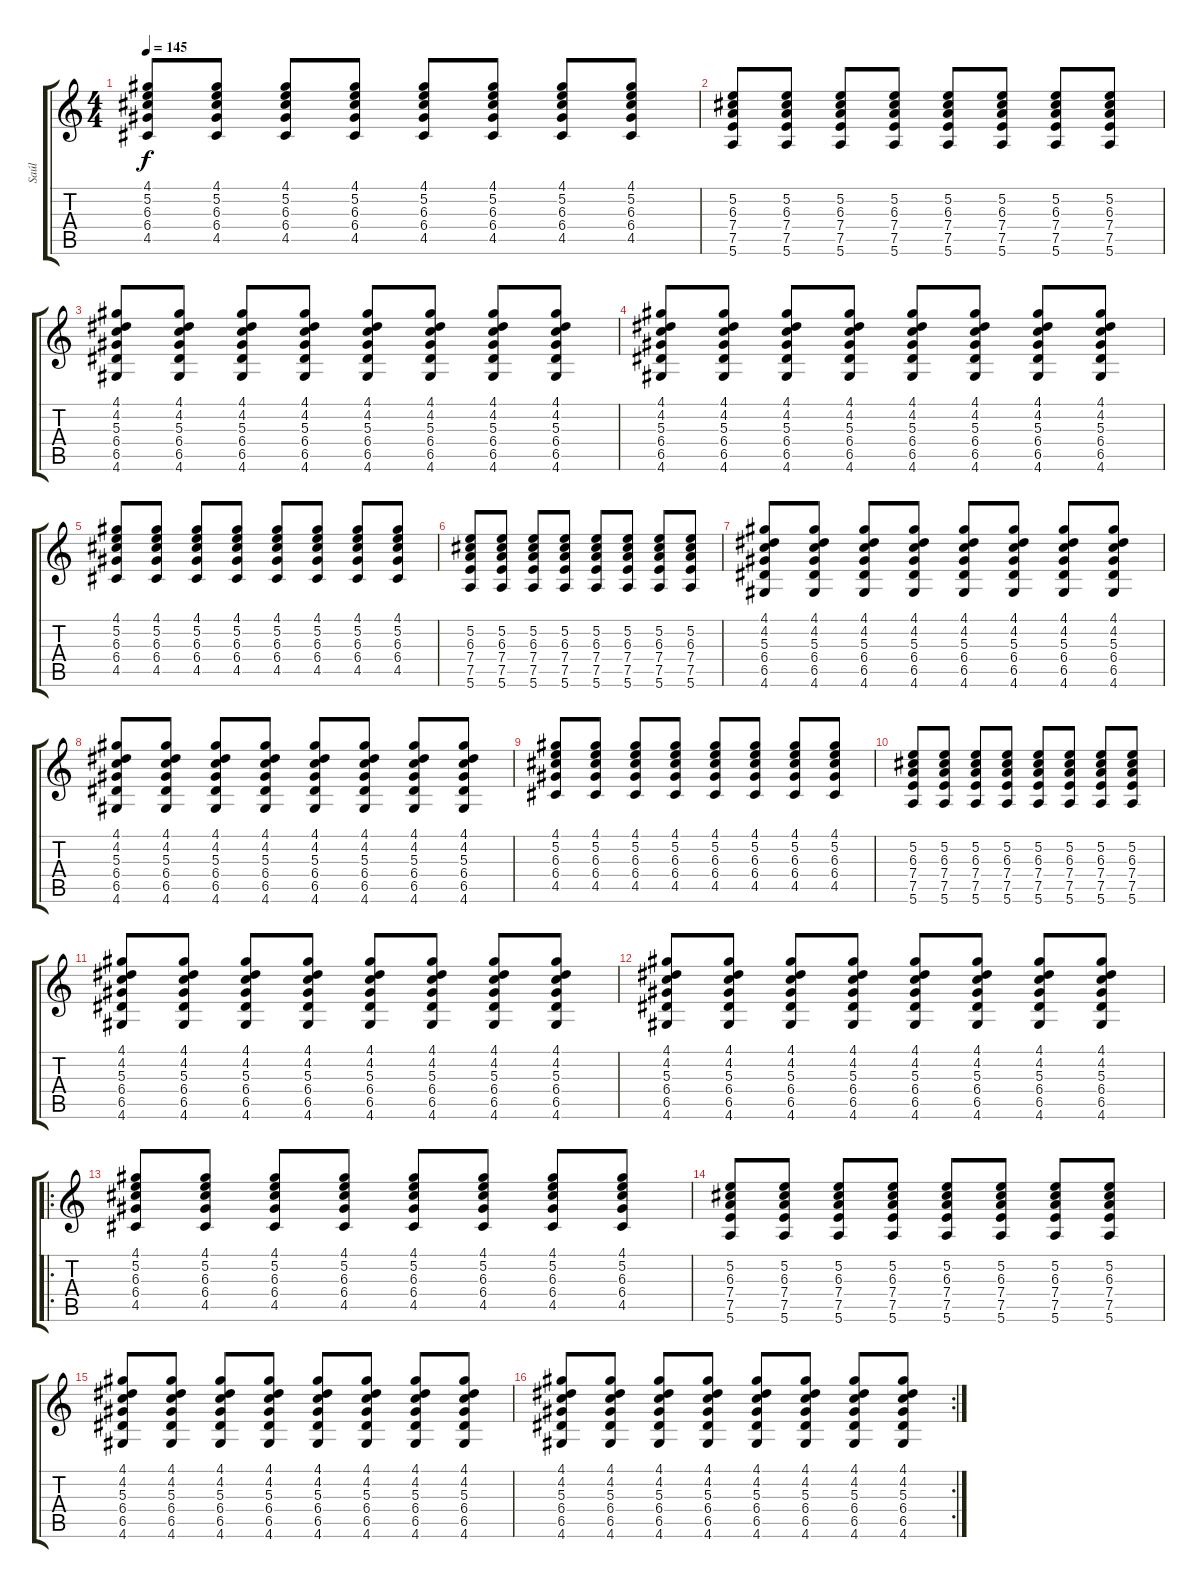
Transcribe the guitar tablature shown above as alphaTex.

\track ("Saúl" "Saúl") {instrument overdrivenguitar}
\staff {score tabs}
\tuning (E4 B3 G3 D3 A2 E2) {hide}
\ts (4 4)
\tempo 145
\clef g2
\ks c
(4.1 5.2 6.3 6.4 4.5).8{dy f} (4.1 5.2 6.3 6.4 4.5).8 (4.1 5.2 6.3 6.4 4.5).8 (4.1 5.2 6.3 6.4 4.5).8 (4.1 5.2 6.3 6.4 4.5).8 (4.1 5.2 6.3 6.4 4.5).8 (4.1 5.2 6.3 6.4 4.5).8 (4.1 5.2 6.3 6.4 4.5).8 |
(5.2 6.3 7.4 7.5 5.6).8 (5.2 6.3 7.4 7.5 5.6).8 (5.2 6.3 7.4 7.5 5.6).8 (5.2 6.3 7.4 7.5 5.6).8 (5.2 6.3 7.4 7.5 5.6).8 (5.2 6.3 7.4 7.5 5.6).8 (5.2 6.3 7.4 7.5 5.6).8 (5.2 6.3 7.4 7.5 5.6).8 |
(4.1 4.2 5.3 6.4 6.5 4.6).8 (4.1 4.2 5.3 6.4 6.5 4.6).8 (4.1 4.2 5.3 6.4 6.5 4.6).8 (4.1 4.2 5.3 6.4 6.5 4.6).8 (4.1 4.2 5.3 6.4 6.5 4.6).8 (4.1 4.2 5.3 6.4 6.5 4.6).8 (4.1 4.2 5.3 6.4 6.5 4.6).8 (4.1 4.2 5.3 6.4 6.5 4.6).8 |
(4.1 4.2 5.3 6.4 6.5 4.6).8 (4.1 4.2 5.3 6.4 6.5 4.6).8 (4.1 4.2 5.3 6.4 6.5 4.6).8 (4.1 4.2 5.3 6.4 6.5 4.6).8 (4.1 4.2 5.3 6.4 6.5 4.6).8 (4.1 4.2 5.3 6.4 6.5 4.6).8 (4.1 4.2 5.3 6.4 6.5 4.6).8 (4.1 4.2 5.3 6.4 6.5 4.6).8 |
(4.1 5.2 6.3 6.4 4.5).8 (4.1 5.2 6.3 6.4 4.5).8 (4.1 5.2 6.3 6.4 4.5).8 (4.1 5.2 6.3 6.4 4.5).8 (4.1 5.2 6.3 6.4 4.5).8 (4.1 5.2 6.3 6.4 4.5).8 (4.1 5.2 6.3 6.4 4.5).8 (4.1 5.2 6.3 6.4 4.5).8 |
(5.2 6.3 7.4 7.5 5.6).8 (5.2 6.3 7.4 7.5 5.6).8 (5.2 6.3 7.4 7.5 5.6).8 (5.2 6.3 7.4 7.5 5.6).8 (5.2 6.3 7.4 7.5 5.6).8 (5.2 6.3 7.4 7.5 5.6).8 (5.2 6.3 7.4 7.5 5.6).8 (5.2 6.3 7.4 7.5 5.6).8 |
(4.1 4.2 5.3 6.4 6.5 4.6).8 (4.1 4.2 5.3 6.4 6.5 4.6).8 (4.1 4.2 5.3 6.4 6.5 4.6).8 (4.1 4.2 5.3 6.4 6.5 4.6).8 (4.1 4.2 5.3 6.4 6.5 4.6).8 (4.1 4.2 5.3 6.4 6.5 4.6).8 (4.1 4.2 5.3 6.4 6.5 4.6).8 (4.1 4.2 5.3 6.4 6.5 4.6).8 |
(4.1 4.2 5.3 6.4 6.5 4.6).8 (4.1 4.2 5.3 6.4 6.5 4.6).8 (4.1 4.2 5.3 6.4 6.5 4.6).8 (4.1 4.2 5.3 6.4 6.5 4.6).8 (4.1 4.2 5.3 6.4 6.5 4.6).8 (4.1 4.2 5.3 6.4 6.5 4.6).8 (4.1 4.2 5.3 6.4 6.5 4.6).8 (4.1 4.2 5.3 6.4 6.5 4.6).8 |
(4.1 5.2 6.3 6.4 4.5).8 (4.1 5.2 6.3 6.4 4.5).8 (4.1 5.2 6.3 6.4 4.5).8 (4.1 5.2 6.3 6.4 4.5).8 (4.1 5.2 6.3 6.4 4.5).8 (4.1 5.2 6.3 6.4 4.5).8 (4.1 5.2 6.3 6.4 4.5).8 (4.1 5.2 6.3 6.4 4.5).8 |
(5.2 6.3 7.4 7.5 5.6).8 (5.2 6.3 7.4 7.5 5.6).8 (5.2 6.3 7.4 7.5 5.6).8 (5.2 6.3 7.4 7.5 5.6).8 (5.2 6.3 7.4 7.5 5.6).8 (5.2 6.3 7.4 7.5 5.6).8 (5.2 6.3 7.4 7.5 5.6).8 (5.2 6.3 7.4 7.5 5.6).8 |
(4.1 4.2 5.3 6.4 6.5 4.6).8 (4.1 4.2 5.3 6.4 6.5 4.6).8 (4.1 4.2 5.3 6.4 6.5 4.6).8 (4.1 4.2 5.3 6.4 6.5 4.6).8 (4.1 4.2 5.3 6.4 6.5 4.6).8 (4.1 4.2 5.3 6.4 6.5 4.6).8 (4.1 4.2 5.3 6.4 6.5 4.6).8 (4.1 4.2 5.3 6.4 6.5 4.6).8 |
(4.1 4.2 5.3 6.4 6.5 4.6).8 (4.1 4.2 5.3 6.4 6.5 4.6).8 (4.1 4.2 5.3 6.4 6.5 4.6).8 (4.1 4.2 5.3 6.4 6.5 4.6).8 (4.1 4.2 5.3 6.4 6.5 4.6).8 (4.1 4.2 5.3 6.4 6.5 4.6).8 (4.1 4.2 5.3 6.4 6.5 4.6).8 (4.1 4.2 5.3 6.4 6.5 4.6).8 |
\ro
(4.1 5.2 6.3 6.4 4.5).8 (4.1 5.2 6.3 6.4 4.5).8 (4.1 5.2 6.3 6.4 4.5).8 (4.1 5.2 6.3 6.4 4.5).8 (4.1 5.2 6.3 6.4 4.5).8 (4.1 5.2 6.3 6.4 4.5).8 (4.1 5.2 6.3 6.4 4.5).8 (4.1 5.2 6.3 6.4 4.5).8 |
(5.2 6.3 7.4 7.5 5.6).8 (5.2 6.3 7.4 7.5 5.6).8 (5.2 6.3 7.4 7.5 5.6).8 (5.2 6.3 7.4 7.5 5.6).8 (5.2 6.3 7.4 7.5 5.6).8 (5.2 6.3 7.4 7.5 5.6).8 (5.2 6.3 7.4 7.5 5.6).8 (5.2 6.3 7.4 7.5 5.6).8 |
(4.1 4.2 5.3 6.4 6.5 4.6).8 (4.1 4.2 5.3 6.4 6.5 4.6).8 (4.1 4.2 5.3 6.4 6.5 4.6).8 (4.1 4.2 5.3 6.4 6.5 4.6).8 (4.1 4.2 5.3 6.4 6.5 4.6).8 (4.1 4.2 5.3 6.4 6.5 4.6).8 (4.1 4.2 5.3 6.4 6.5 4.6).8 (4.1 4.2 5.3 6.4 6.5 4.6).8 |
\rc 2
(4.1 4.2 5.3 6.4 6.5 4.6).8 (4.1 4.2 5.3 6.4 6.5 4.6).8 (4.1 4.2 5.3 6.4 6.5 4.6).8 (4.1 4.2 5.3 6.4 6.5 4.6).8 (4.1 4.2 5.3 6.4 6.5 4.6).8 (4.1 4.2 5.3 6.4 6.5 4.6).8 (4.1 4.2 5.3 6.4 6.5 4.6).8 (4.1 4.2 5.3 6.4 6.5 4.6).8
